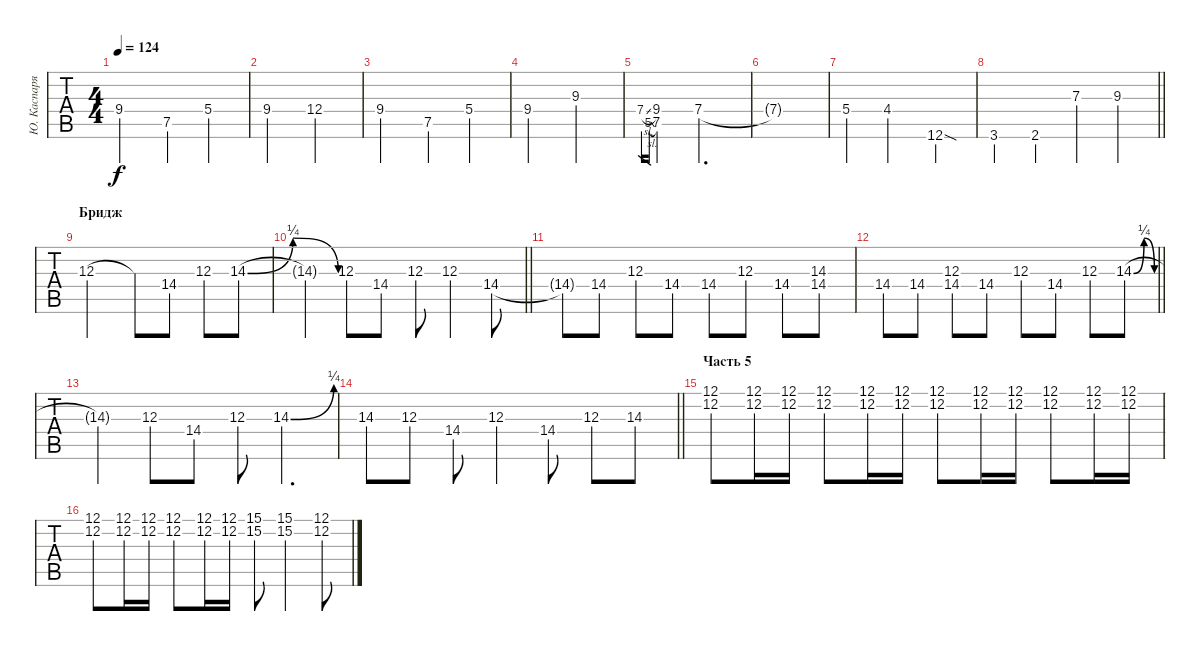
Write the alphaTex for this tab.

\track ("Ю. Каспарян (2-е соло)" "Ю. Каспаря") {instrument overdrivenguitar}
\staff {tabs}
\tuning (E4 B3 G3 D3 A2 E2) {hide}
\ts (4 4)
\tempo 124
\clef g2
\ks c
9.4.2{dy f} 7.5.4 5.4.4 |
9.4.2 12.4.2 |
9.4.2 7.5.4 5.4.4 |
9.4.2 9.3.2 |
7.4{sl}.16{gr} 5.5{sl}.16{gr} (9.4 7.5).4 7.4.2{d} |
7.4{t}.1 |
5.4.4 4.4.2 12.6{sod}.4 |
\barLineRight lightlight
3.6.4 2.6.4 7.3.4 9.3.4 |
\section ("" "Бридж")
12.3.2 12.3{t}.8 14.4.8 12.3.8 14.3{be (bendrelease 0 0 30 1 30 1 60 0)}.8 |
\barLineRight lightlight
14.3{t}.4 12.3.8 14.4.8 12.3.8 12.3.4 14.4.8 |
14.4{t}.8 14.4.8 12.3.8 14.4.8 14.4.8 12.3.8 14.4.8 (14.3 14.4).8 |
\barLineRight lightlight
14.4.8 14.4.8 (12.3 14.4).8 14.4.8 12.3.8 14.4.8 12.3.8 14.3{be (bendrelease 0 0 30 1 30 1 60 0)}.8 |
14.3{t}.4 12.3.8 14.4.8 12.3.8 14.3{be (bend 0 0 60 1)}.4{d} |
\barLineRight lightlight
14.3.8 12.3.8 14.4.8 12.3.4 14.4.8 12.3.8 14.3.8 |
\section ("" "Часть 5")
(12.1 12.2).8 (12.1 12.2).16 (12.1 12.2).16 (12.1 12.2).8 (12.1 12.2).16 (12.1 12.2).16 (12.1 12.2).8 (12.1 12.2).16 (12.1 12.2).16 (12.1 12.2).8 (12.1 12.2).16 (12.1 12.2).16 |
(12.1 12.2).8 (12.1 12.2).16 (12.1 12.2).16 (12.1 12.2).8 (12.1 12.2).16 (12.1 12.2).16 (15.1 15.2).8 (15.1 15.2).4 (12.1 12.2).8
